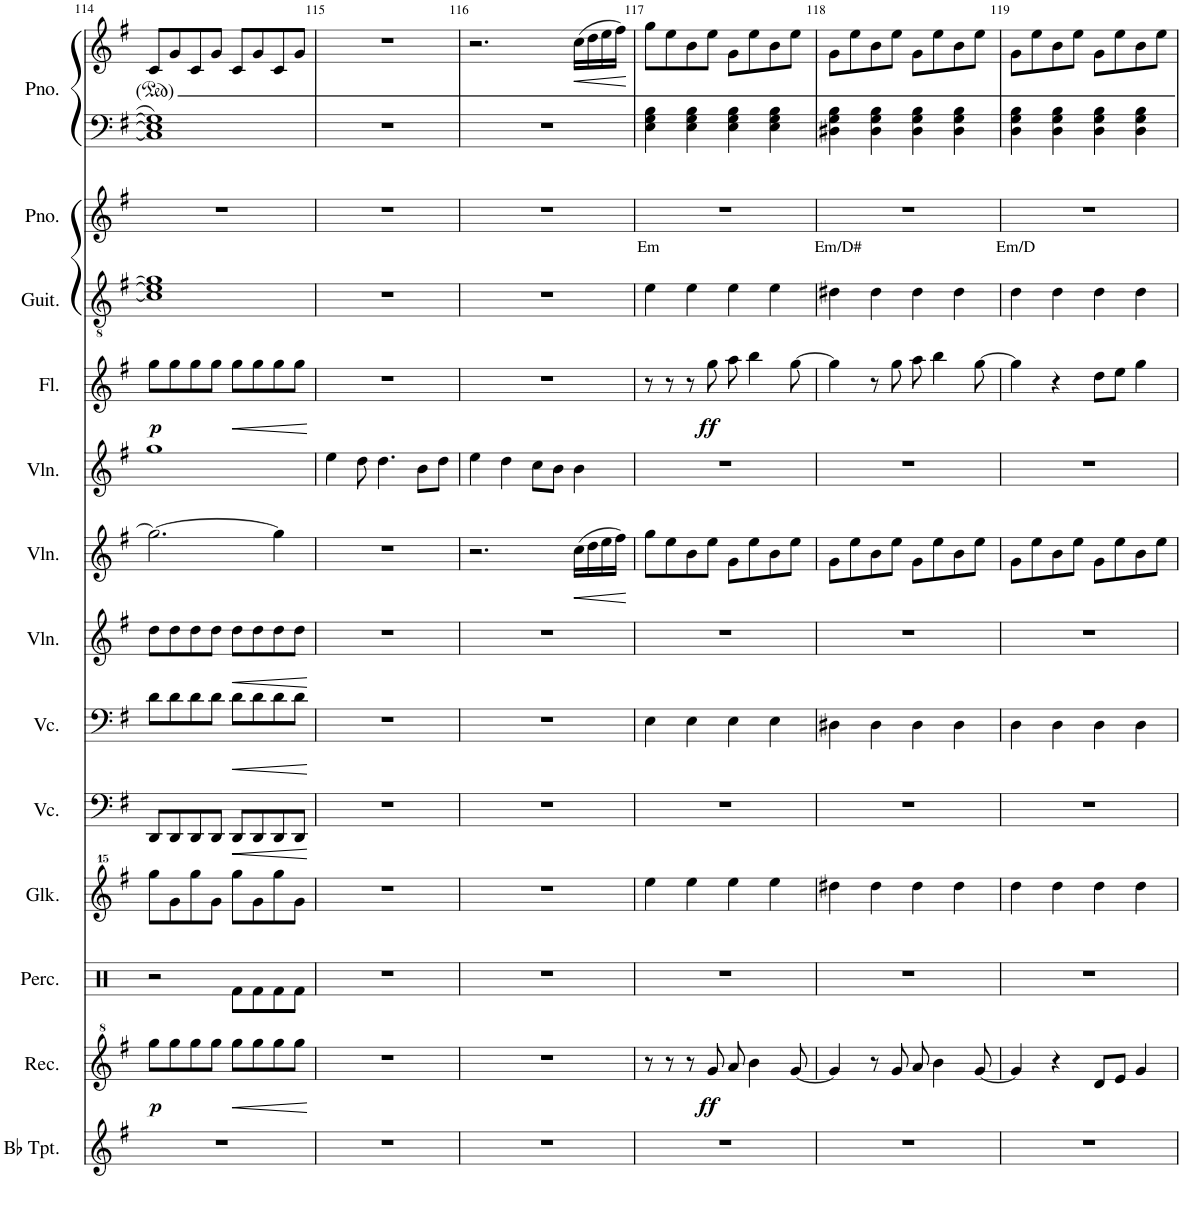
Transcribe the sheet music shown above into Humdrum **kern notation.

**kern	**kern	**dynam	**kern	**kern	**kern	**dynam	**kern	**dynam	**kern	**dynam	**kern	**dynam	**kern	**kern	**dynam	**kern	**kern	**kern	**kern	**dynam
*part13	*part12	*part12	*part11	*part10	*part9	*part9	*part8	*part8	*part7	*part7	*part6	*part6	*part5	*part4	*part4	*part3	*part2	*part1	*part1	*part1
*staff14	*staff13	*staff13	*staff12	*staff11	*staff10	*staff10	*staff9	*staff9	*staff8	*staff8	*staff7	*staff7	*staff6	*staff5	*staff5	*staff4	*staff3	*staff2	*staff1	*staff1/2
*I"Bb Trumpet	*I"Recorder	*	*I"Percussion	*I"Glockenspiel	*I"Cello 2	*	*I"Cello 1	*	*I"Violin 3	*	*I"Violin 2	*	*I"Violin 1	*I"Flute	*	*I"Classical Guitar	*I"Grand Piano	*I"Grand Piano	*	*
*I'Bb Tpt.	*I'Rec.	*	*I'Perc.	*I'Glk.	*	*	*	*	*I'Vln.	*	*I'Vln.	*	*I'Vln.	*I'Fl.	*	*I'Guit.	*I'Pno.	*I'Pno.	*	*
!!LO:PB:g=z
*clefG2	*clefG^2	*	*clefX	*clefG^^2	*clefF4	*	*clefF4	*	*clefG2	*	*clefG2	*	*clefG2	*clefG2	*	*clefGv2	*clefG2	*clefF4	*clefG2	*
*ITrd1c2	*	*	*	*	*	*	*	*	*	*	*	*	*	*	*	*	*	*	*	*
*k[f#]	*k[f#]	*	*k[]	*k[f#]	*k[f#]	*	*k[f#]	*	*k[f#]	*	*k[f#]	*	*k[f#]	*k[f#]	*	*k[f#]	*k[f#]	*k[f#]	*k[f#]	*
*M2/2	*M2/2	*	*M2/2	*M2/2	*M2/2	*	*M2/2	*	*M2/2	*	*M2/2	*	*M2/2	*M2/2	*	*M2/2	*M2/2	*M2/2	*M2/2	*
*met(c|)	*met(c|)	*	*met(c|)	*met(c|)	*met(c|)	*	*met(c|)	*	*met(c|)	*	*met(c|)	*	*met(c|)	*met(c|)	*	*met(c|)	*met(c|)	*met(c|)	*met(c|)	*
=114	=114	=114	=114	=114	=114	=114	=114	=114	=114	=114	=114	=114	=114	=114	=114	=114	=114	=114	=114	=114
!	!	!LO:DY:b	!	!	!	!	!	!	!	!	!	!	!	!	!LO:DY:b	!	!	!	!	!
1r	8ggg\L	p	2r	8gggg\L	8DD/L	.	8d\L	.	8dd\L	.	2.gg\_	.	1gg	8gg\L	p	1c] 1e] 1g]	1r	1C] 1E] 1G]	8c/L	.
.	8ggg\	.	.	8ggg\	8DD/	.	8d\	.	8dd\	.	.	.	.	8gg\	.	.	.	.	8g/	.
.	8ggg\	.	.	8gggg\	8DD/	.	8d\	.	8dd\	.	.	.	.	8gg\	.	.	.	.	8c/	.
.	8ggg\J	.	.	8ggg\J	8DD/J	.	8d\J	.	8dd\J	.	.	.	.	8gg\J	.	.	.	.	8g/J	.
!	!	!LO:HP:b	!	!	!	!LO:HP:b	!	!LO:HP:b	!	!LO:HP:b	!	!	!	!	!LO:HP:b	!	!	!	!	!
.	8ggg\L	<	8Rf\L	8gggg\L	8DD/L	<	8d\L	<	8dd\L	<	.	.	.	8gg\L	<	.	.	.	8c/L	.
.	8ggg\	.	8Rf\	8ggg\	8DD/	.	8d\	.	8dd\	.	.	.	.	8gg\	.	.	.	.	8g/	.
.	8ggg\	.	8Rf\	8gggg\	8DD/	.	8d\	.	8dd\	.	4gg\]	.	.	8gg\	.	.	.	.	8c/	.
.	8ggg\J	.	8Rf\J	8ggg\J	8DD/J	.	8d\J	.	8dd\J	.	.	.	.	8gg\J	.	.	.	.	8g/J	.
.	.	[	.	.	.	[	.	[	.	[	.	.	.	.	[	.	.	.	.	.
=115	=115	=115	=115	=115	=115	=115	=115	=115	=115	=115	=115	=115	=115	=115	=115	=115	=115	=115	=115	=115
1r	1r	.	1r	1r	1r	.	1r	.	1r	.	1r	.	4ee\	1r	.	1r	1r	1r	1r	.
.	.	.	.	.	.	.	.	.	.	.	.	.	8dd\	.	.	.	.	.	.	.
.	.	.	.	.	.	.	.	.	.	.	.	.	4.dd\	.	.	.	.	.	.	.
.	.	.	.	.	.	.	.	.	.	.	.	.	8b\L	.	.	.	.	.	.	.
.	.	.	.	.	.	.	.	.	.	.	.	.	8dd\J	.	.	.	.	.	.	.
=116	=116	=116	=116	=116	=116	=116	=116	=116	=116	=116	=116	=116	=116	=116	=116	=116	=116	=116	=116	=116
1r	1r	.	1r	1r	1r	.	1r	.	1r	.	2.r	.	4ee\	1r	.	1r	1r	1r	2.r	.
.	.	.	.	.	.	.	.	.	.	.	.	.	4dd\	.	.	.	.	.	.	.
.	.	.	.	.	.	.	.	.	.	.	.	.	8cc\L	.	.	.	.	.	.	.
.	.	.	.	.	.	.	.	.	.	.	.	.	8b\J	.	.	.	.	.	.	.
!	!	!	!	!	!	!	!	!	!	!	!	!LO:HP:b	!	!	!	!	!	!	!	!LO:HP:b
.	.	.	.	.	.	.	.	.	.	.	(16cc\LL	<	4b\	.	.	.	.	.	(16cc\LL	<
.	.	.	.	.	.	.	.	.	.	.	16dd\	.	.	.	.	.	.	.	16dd\	.
.	.	.	.	.	.	.	.	.	.	.	16ee\	.	.	.	.	.	.	.	16ee\	.
.	.	.	.	.	.	.	.	.	.	.	16ff#\JJ)	.	.	.	.	.	.	.	16ff#\JJ)	.
.	.	.	.	.	.	.	.	.	.	.	.	[	.	.	.	.	.	.	.	[
=117	=117	=117	=117	=117	=117	=117	=117	=117	=117	=117	=117	=117	=117	=117	=117	=117	=117	=117	=117	=117
!	!	!	!	!	!	!	!	!	!	!	!	!	!	!	!	!LO:TX:a:t=Em	!	!	!	!
1r	8r	.	1r	4eeee\	1r	.	4E\	.	1r	.	8gg\L	.	1r	8r	.	4e\	1r	4E\ 4G\ 4B\	8gg\L	.
.	8r	.	.	.	.	.	.	.	.	.	8ee\	.	.	8r	.	.	.	.	8ee\	.
.	8r	.	.	4eeee\	.	.	4E\	.	.	.	8b\	.	.	8r	.	4e\	.	4E\ 4G\ 4B\	8b\	.
!	!	!LO:DY:b	!	!	!	!	!	!	!	!	!	!	!	!	!LO:DY:b	!	!	!	!	!
.	8gg/	ff	.	.	.	.	.	.	.	.	8ee\J	.	.	8gg\	ff	.	.	.	8ee\J	.
.	8aa/	.	.	4eeee\	.	.	4E\	.	.	.	8g\L	.	.	8aa\	.	4e\	.	4E\ 4G\ 4B\	8g\L	.
.	4bb\	.	.	.	.	.	.	.	.	.	8ee\	.	.	4bb\	.	.	.	.	8ee\	.
.	.	.	.	4eeee\	.	.	4E\	.	.	.	8b\	.	.	.	.	4e\	.	4E\ 4G\ 4B\	8b\	.
.	[8gg/	.	.	.	.	.	.	.	.	.	8ee\J	.	.	[8gg\	.	.	.	.	8ee\J	.
=118	=118	=118	=118	=118	=118	=118	=118	=118	=118	=118	=118	=118	=118	=118	=118	=118	=118	=118	=118	=118
!	!	!	!	!	!	!	!	!	!	!	!	!	!	!	!	!LO:TX:a:t=Em/D#	!	!	!	!
1r	4gg/]	.	1r	4dddd#X\	1r	.	4D#X\	.	1r	.	8g\L	.	1r	4gg\]	.	4d#X\	1r	4D#X\ 4G\ 4B\	8g\L	.
.	.	.	.	.	.	.	.	.	.	.	8ee\	.	.	.	.	.	.	.	8ee\	.
.	8r	.	.	4dddd#\	.	.	4D#\	.	.	.	8b\	.	.	8r	.	4d#\	.	4D#\ 4G\ 4B\	8b\	.
.	8gg/	.	.	.	.	.	.	.	.	.	8ee\J	.	.	8gg\	.	.	.	.	8ee\J	.
.	8aa/	.	.	4dddd#\	.	.	4D#\	.	.	.	8g\L	.	.	8aa\	.	4d#\	.	4D#\ 4G\ 4B\	8g\L	.
.	4bb\	.	.	.	.	.	.	.	.	.	8ee\	.	.	4bb\	.	.	.	.	8ee\	.
.	.	.	.	4dddd#\	.	.	4D#\	.	.	.	8b\	.	.	.	.	4d#\	.	4D#\ 4G\ 4B\	8b\	.
.	[8gg/	.	.	.	.	.	.	.	.	.	8ee\J	.	.	[8gg\	.	.	.	.	8ee\J	.
=119	=119	=119	=119	=119	=119	=119	=119	=119	=119	=119	=119	=119	=119	=119	=119	=119	=119	=119	=119	=119
!	!	!	!	!	!	!	!	!	!	!	!	!	!	!	!	!LO:TX:a:t=Em/D	!	!	!	!
1r	4gg/]	.	1r	4dddd\	1r	.	4D\	.	1r	.	8g\L	.	1r	4gg\]	.	4d\	1r	4D\ 4G\ 4B\	8g\L	.
.	.	.	.	.	.	.	.	.	.	.	8ee\	.	.	.	.	.	.	.	8ee\	.
.	4r	.	.	4dddd\	.	.	4D\	.	.	.	8b\	.	.	4r	.	4d\	.	4D\ 4G\ 4B\	8b\	.
.	.	.	.	.	.	.	.	.	.	.	8ee\J	.	.	.	.	.	.	.	8ee\J	.
.	8dd/L	.	.	4dddd\	.	.	4D\	.	.	.	8g\L	.	.	8dd\L	.	4d\	.	4D\ 4G\ 4B\	8g\L	.
.	8ee/J	.	.	.	.	.	.	.	.	.	8ee\	.	.	8ee\J	.	.	.	.	8ee\	.
.	4gg/	.	.	4dddd\	.	.	4D\	.	.	.	8b\	.	.	4gg\	.	4d\	.	4D\ 4G\ 4B\	8b\	.
.	.	.	.	.	.	.	.	.	.	.	8ee\J	.	.	.	.	.	.	.	8ee\J	.
=	=	=	=	=	=	=	=	=	=	=	=	=	=	=	=	=	=	=	=	=
*-	*-	*-	*-	*-	*-	*-	*-	*-	*-	*-	*-	*-	*-	*-	*-	*-	*-	*-	*-	*-
